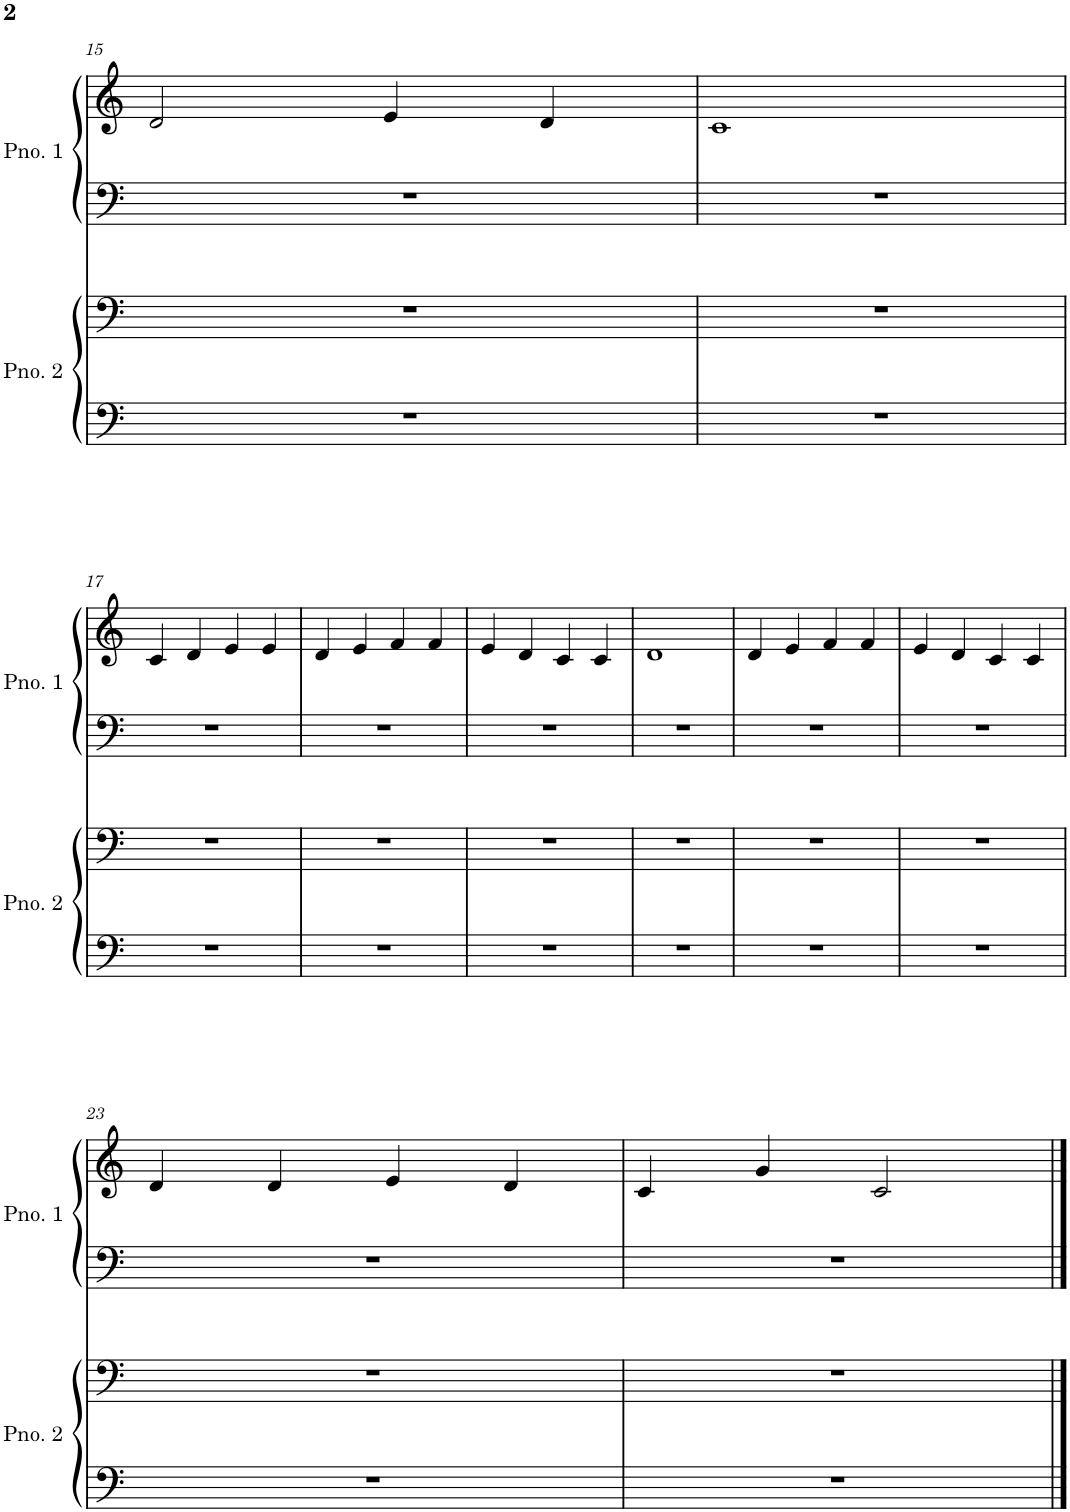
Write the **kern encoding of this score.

**kern	**kern	**kern	**kern
*part2	*part2	*part1	*part1
*staff4	*staff3	*staff2	*staff1
*I"Piano 2	*	*I"Piano 1	*
*I'Pno. 2	*	*I'Pno. 1	*
!!LO:PB:g=z
*clefF4	*clefF4	*clefF4	*clefG2
*k[]	*k[]	*k[]	*k[]
*M4/4	*M4/4	*M4/4	*M4/4
=15	=15	=15	=15
1r	1r	1r	2d/
.	.	.	4e/
.	.	.	4d/
=16	=16	=16	=16
1r	1r	1r	1c
!!LO:LB:g=z
=17	=17	=17	=17
1r	1r	1r	4c/
.	.	.	4d/
.	.	.	4e/
.	.	.	4e/
=18	=18	=18	=18
1r	1r	1r	4d/
.	.	.	4e/
.	.	.	4f/
.	.	.	4f/
=19	=19	=19	=19
1r	1r	1r	4e/
.	.	.	4d/
.	.	.	4c/
.	.	.	4c/
=20	=20	=20	=20
1r	1r	1r	1d
=21	=21	=21	=21
1r	1r	1r	4d/
.	.	.	4e/
.	.	.	4f/
.	.	.	4f/
=22	=22	=22	=22
1r	1r	1r	4e/
.	.	.	4d/
.	.	.	4c/
.	.	.	4c/
!!LO:LB:g=z
=23	=23	=23	=23
1r	1r	1r	4d/
.	.	.	4d/
.	.	.	4e/
.	.	.	4d/
=24	=24	=24	=24
1r	1r	1r	4c/
.	.	.	4g/
.	.	.	2c/
==	==	==	==
*-	*-	*-	*-
